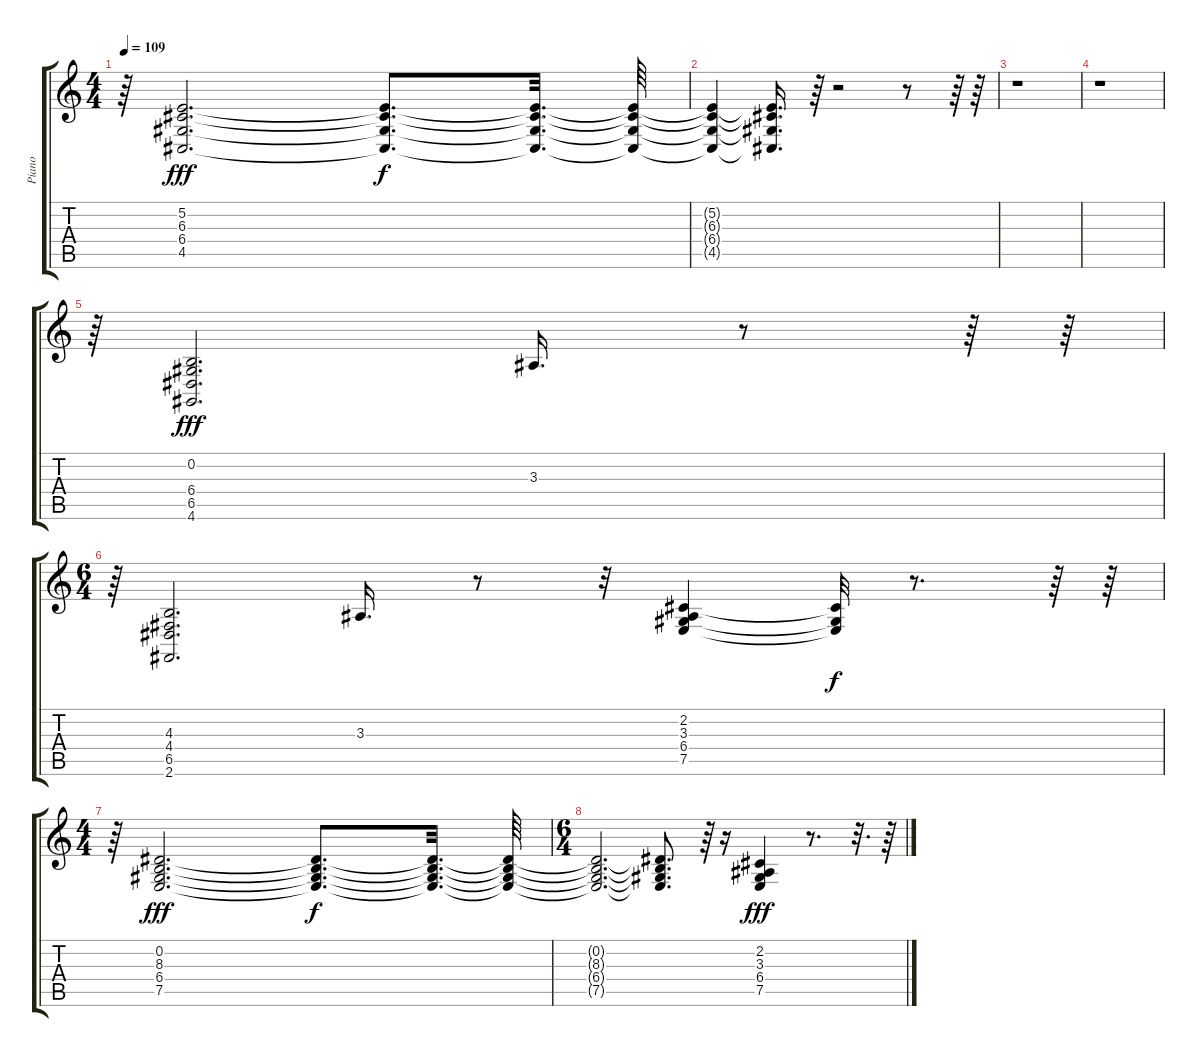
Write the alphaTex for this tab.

\track ("Piano" "Piano") {instrument brightacousticpiano}
\staff {score tabs}
\tuning (E4 B3 G3 D3 A2 E2) {hide}
\ts (4 4)
\tempo 109
\clef g2
\ks c
r.64{dy f} (5.2 6.3 6.4 4.5).2{d dy fff} (5.2{t} 6.3{t} 6.4{t} 4.5{t}).8{d dy f} (5.2{t} 6.3{t} 6.4{t} 4.5{t}).32{d} (5.2{t} 6.3{t} 6.4{t} 4.5{t}).64 |
(5.2{t} 6.3{t} 6.4{t} 4.5{t}).4 (5.2{t} 6.3{t} 6.4{t} 4.5{t}).16{d} r.64 r.2 r.8 r.64 r.64 |
r.1 |
r.1 |
r.64 (0.2 6.4 6.5 4.6).2{d dy fff} 3.3.16{d} r.8 r.64 r.64 |
\ts (6 4)
r.64 (4.3 4.4 6.5 2.6).2{d} 3.3.16{d} r.8 r.32 (2.2 3.3 6.4 7.5).4 (2.2{t} 6.4{t} 7.5{t}).32{dy f} r.8{d} r.64 r.64 |
\ts (4 4)
r.64 (0.2 8.3 6.4 7.5).2{d dy fff} (0.2{t} 8.3{t} 6.4{t} 7.5{t}).8{d dy f} (0.2{t} 8.3{t} 6.4{t} 7.5{t}).32{d} (0.2{t} 8.3{t} 6.4{t} 7.5{t}).64 |
\ts (6 4)
(0.2{t} 8.3{t} 6.4{t} 7.5{t}).2{d} (0.2{t} 8.3{t} 6.4{t} 7.5{t}).8{d} r.64 r.16 (2.2 3.3 6.4 7.5).4{dy fff} r.8{d} r.32{d} r.64
